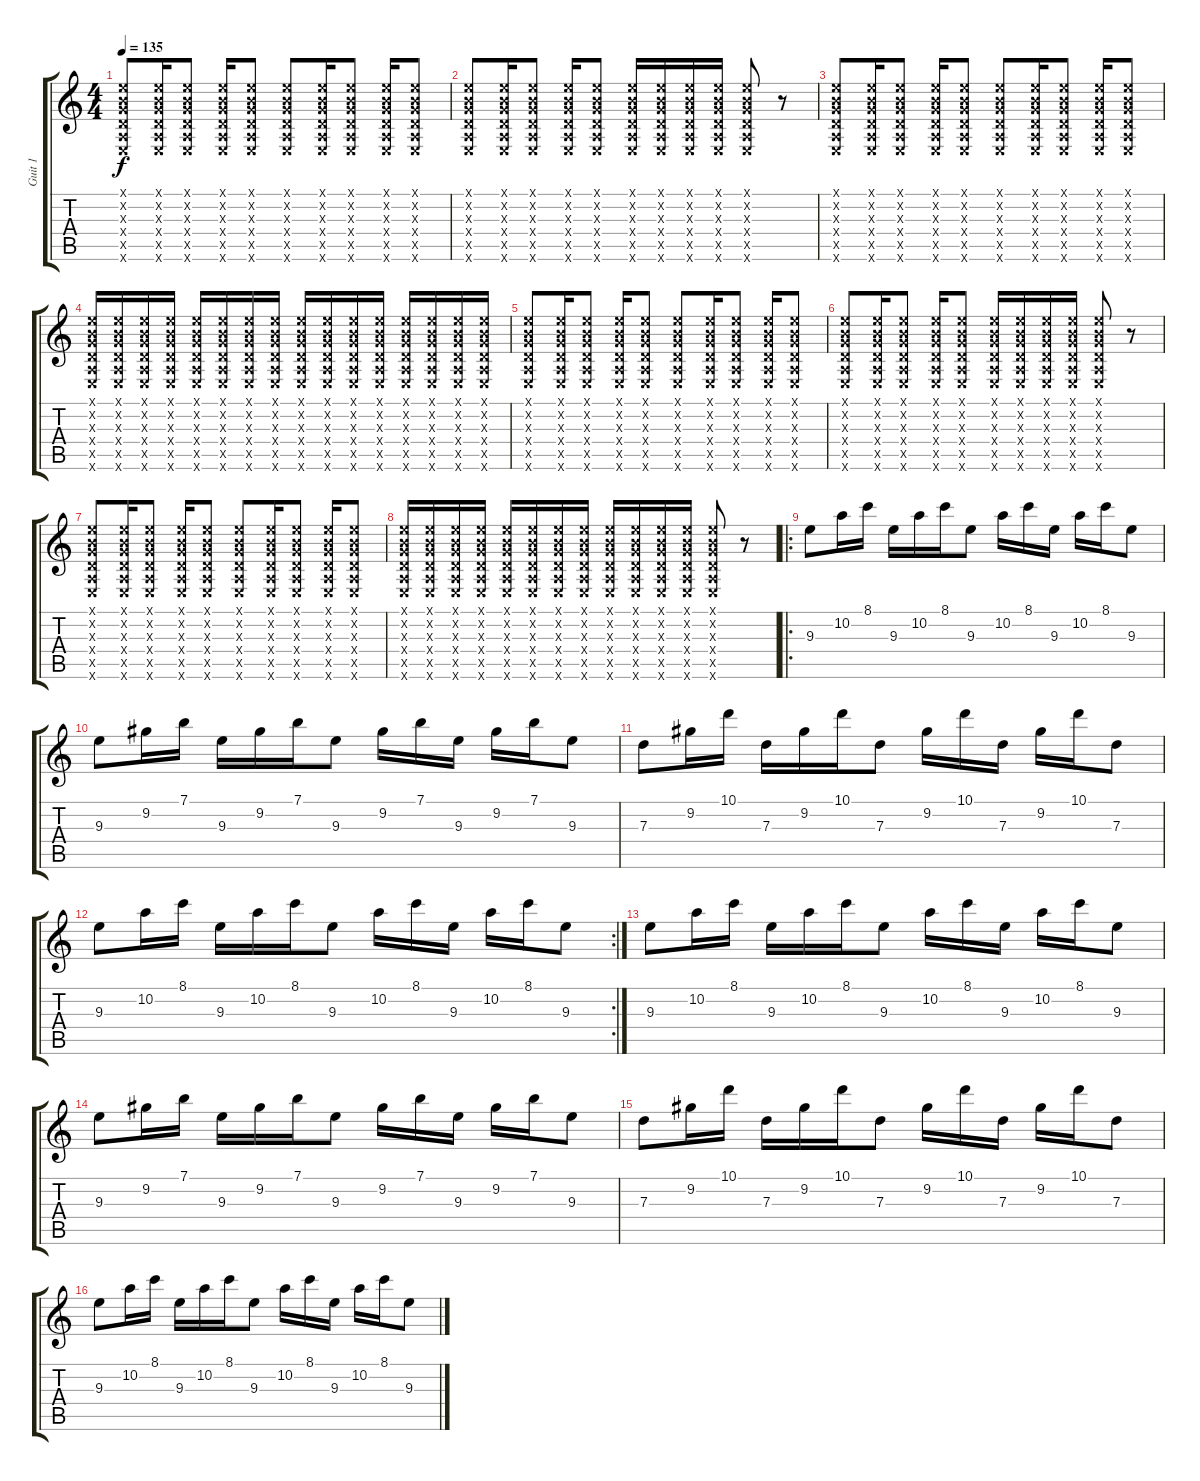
\track ("Guit 1" "Guit 1") {instrument acousticguitarnylon}
\staff {score tabs}
\tuning (E4 B3 G3 D3 A2 E2) {hide}
\ts (4 4)
\tempo 135
\clef g2
\ks c
(0.1{x} 0.2{x} 0.3{x} 0.4{x} 0.5{x} 0.6{x}).8{dy f volume 13} (0.1{x} 0.2{x} 0.3{x} 0.4{x} 0.5{x} 0.6{x}).16 (0.1{x} 0.2{x} 0.3{x} 0.4{x} 0.5{x} 0.6{x}).8 (0.1{x} 0.2{x} 0.3{x} 0.4{x} 0.5{x} 0.6{x}).16 (0.1{x} 0.2{x} 0.3{x} 0.4{x} 0.5{x} 0.6{x}).8 (0.1{x} 0.2{x} 0.3{x} 0.4{x} 0.5{x} 0.6{x}).8 (0.1{x} 0.2{x} 0.3{x} 0.4{x} 0.5{x} 0.6{x}).16 (0.1{x} 0.2{x} 0.3{x} 0.4{x} 0.5{x} 0.6{x}).8 (0.1{x} 0.2{x} 0.3{x} 0.4{x} 0.5{x} 0.6{x}).16 (0.1{x} 0.2{x} 0.3{x} 0.4{x} 0.5{x} 0.6{x}).8 |
(0.1{x} 0.2{x} 0.3{x} 0.4{x} 0.5{x} 0.6{x}).8 (0.1{x} 0.2{x} 0.3{x} 0.4{x} 0.5{x} 0.6{x}).16 (0.1{x} 0.2{x} 0.3{x} 0.4{x} 0.5{x} 0.6{x}).8 (0.1{x} 0.2{x} 0.3{x} 0.4{x} 0.5{x} 0.6{x}).16 (0.1{x} 0.2{x} 0.3{x} 0.4{x} 0.5{x} 0.6{x}).8 (0.1{x} 0.2{x} 0.3{x} 0.4{x} 0.5{x} 0.6{x}).16 (0.1{x} 0.2{x} 0.3{x} 0.4{x} 0.5{x} 0.6{x}).16 (0.1{x} 0.2{x} 0.3{x} 0.4{x} 0.5{x} 0.6{x}).16 (0.1{x} 0.2{x} 0.3{x} 0.4{x} 0.5{x} 0.6{x}).16 (0.1{x} 0.2{x} 0.3{x} 0.4{x} 0.5{x} 0.6{x}).8 r.8 |
(0.1{x} 0.2{x} 0.3{x} 0.4{x} 0.5{x} 0.6{x}).8 (0.1{x} 0.2{x} 0.3{x} 0.4{x} 0.5{x} 0.6{x}).16 (0.1{x} 0.2{x} 0.3{x} 0.4{x} 0.5{x} 0.6{x}).8 (0.1{x} 0.2{x} 0.3{x} 0.4{x} 0.5{x} 0.6{x}).16 (0.1{x} 0.2{x} 0.3{x} 0.4{x} 0.5{x} 0.6{x}).8 (0.1{x} 0.2{x} 0.3{x} 0.4{x} 0.5{x} 0.6{x}).8 (0.1{x} 0.2{x} 0.3{x} 0.4{x} 0.5{x} 0.6{x}).16 (0.1{x} 0.2{x} 0.3{x} 0.4{x} 0.5{x} 0.6{x}).8 (0.1{x} 0.2{x} 0.3{x} 0.4{x} 0.5{x} 0.6{x}).16 (0.1{x} 0.2{x} 0.3{x} 0.4{x} 0.5{x} 0.6{x}).8 |
(0.1{x} 0.2{x} 0.3{x} 0.4{x} 0.5{x} 0.6{x}).16 (0.1{x} 0.2{x} 0.3{x} 0.4{x} 0.5{x} 0.6{x}).16 (0.1{x} 0.2{x} 0.3{x} 0.4{x} 0.5{x} 0.6{x}).16 (0.1{x} 0.2{x} 0.3{x} 0.4{x} 0.5{x} 0.6{x}).16 (0.1{x} 0.2{x} 0.3{x} 0.4{x} 0.5{x} 0.6{x}).16 (0.1{x} 0.2{x} 0.3{x} 0.4{x} 0.5{x} 0.6{x}).16 (0.1{x} 0.2{x} 0.3{x} 0.4{x} 0.5{x} 0.6{x}).16 (0.1{x} 0.2{x} 0.3{x} 0.4{x} 0.5{x} 0.6{x}).16 (0.1{x} 0.2{x} 0.3{x} 0.4{x} 0.5{x} 0.6{x}).16 (0.1{x} 0.2{x} 0.3{x} 0.4{x} 0.5{x} 0.6{x}).16 (0.1{x} 0.2{x} 0.3{x} 0.4{x} 0.5{x} 0.6{x}).16 (0.1{x} 0.2{x} 0.3{x} 0.4{x} 0.5{x} 0.6{x}).16 (0.1{x} 0.2{x} 0.3{x} 0.4{x} 0.5{x} 0.6{x}).16 (0.1{x} 0.2{x} 0.3{x} 0.4{x} 0.5{x} 0.6{x}).16 (0.1{x} 0.2{x} 0.3{x} 0.4{x} 0.5{x} 0.6{x}).16 (0.1{x} 0.2{x} 0.3{x} 0.4{x} 0.5{x} 0.6{x}).16 |
(0.1{x} 0.2{x} 0.3{x} 0.4{x} 0.5{x} 0.6{x}).8 (0.1{x} 0.2{x} 0.3{x} 0.4{x} 0.5{x} 0.6{x}).16 (0.1{x} 0.2{x} 0.3{x} 0.4{x} 0.5{x} 0.6{x}).8 (0.1{x} 0.2{x} 0.3{x} 0.4{x} 0.5{x} 0.6{x}).16 (0.1{x} 0.2{x} 0.3{x} 0.4{x} 0.5{x} 0.6{x}).8 (0.1{x} 0.2{x} 0.3{x} 0.4{x} 0.5{x} 0.6{x}).8 (0.1{x} 0.2{x} 0.3{x} 0.4{x} 0.5{x} 0.6{x}).16 (0.1{x} 0.2{x} 0.3{x} 0.4{x} 0.5{x} 0.6{x}).8 (0.1{x} 0.2{x} 0.3{x} 0.4{x} 0.5{x} 0.6{x}).16 (0.1{x} 0.2{x} 0.3{x} 0.4{x} 0.5{x} 0.6{x}).8 |
(0.1{x} 0.2{x} 0.3{x} 0.4{x} 0.5{x} 0.6{x}).8 (0.1{x} 0.2{x} 0.3{x} 0.4{x} 0.5{x} 0.6{x}).16 (0.1{x} 0.2{x} 0.3{x} 0.4{x} 0.5{x} 0.6{x}).8 (0.1{x} 0.2{x} 0.3{x} 0.4{x} 0.5{x} 0.6{x}).16 (0.1{x} 0.2{x} 0.3{x} 0.4{x} 0.5{x} 0.6{x}).8 (0.1{x} 0.2{x} 0.3{x} 0.4{x} 0.5{x} 0.6{x}).16 (0.1{x} 0.2{x} 0.3{x} 0.4{x} 0.5{x} 0.6{x}).16 (0.1{x} 0.2{x} 0.3{x} 0.4{x} 0.5{x} 0.6{x}).16 (0.1{x} 0.2{x} 0.3{x} 0.4{x} 0.5{x} 0.6{x}).16 (0.1{x} 0.2{x} 0.3{x} 0.4{x} 0.5{x} 0.6{x}).8 r.8 |
(0.1{x} 0.2{x} 0.3{x} 0.4{x} 0.5{x} 0.6{x}).8 (0.1{x} 0.2{x} 0.3{x} 0.4{x} 0.5{x} 0.6{x}).16 (0.1{x} 0.2{x} 0.3{x} 0.4{x} 0.5{x} 0.6{x}).8 (0.1{x} 0.2{x} 0.3{x} 0.4{x} 0.5{x} 0.6{x}).16 (0.1{x} 0.2{x} 0.3{x} 0.4{x} 0.5{x} 0.6{x}).8 (0.1{x} 0.2{x} 0.3{x} 0.4{x} 0.5{x} 0.6{x}).8 (0.1{x} 0.2{x} 0.3{x} 0.4{x} 0.5{x} 0.6{x}).16 (0.1{x} 0.2{x} 0.3{x} 0.4{x} 0.5{x} 0.6{x}).8 (0.1{x} 0.2{x} 0.3{x} 0.4{x} 0.5{x} 0.6{x}).16 (0.1{x} 0.2{x} 0.3{x} 0.4{x} 0.5{x} 0.6{x}).8 |
(0.1{x} 0.2{x} 0.3{x} 0.4{x} 0.5{x} 0.6{x}).16 (0.1{x} 0.2{x} 0.3{x} 0.4{x} 0.5{x} 0.6{x}).16 (0.1{x} 0.2{x} 0.3{x} 0.4{x} 0.5{x} 0.6{x}).16 (0.1{x} 0.2{x} 0.3{x} 0.4{x} 0.5{x} 0.6{x}).16 (0.1{x} 0.2{x} 0.3{x} 0.4{x} 0.5{x} 0.6{x}).16 (0.1{x} 0.2{x} 0.3{x} 0.4{x} 0.5{x} 0.6{x}).16 (0.1{x} 0.2{x} 0.3{x} 0.4{x} 0.5{x} 0.6{x}).16 (0.1{x} 0.2{x} 0.3{x} 0.4{x} 0.5{x} 0.6{x}).16 (0.1{x} 0.2{x} 0.3{x} 0.4{x} 0.5{x} 0.6{x}).16 (0.1{x} 0.2{x} 0.3{x} 0.4{x} 0.5{x} 0.6{x}).16 (0.1{x} 0.2{x} 0.3{x} 0.4{x} 0.5{x} 0.6{x}).16 (0.1{x} 0.2{x} 0.3{x} 0.4{x} 0.5{x} 0.6{x}).16 (0.1{x} 0.2{x} 0.3{x} 0.4{x} 0.5{x} 0.6{x}).8 r.8 |
\ro
9.3.8 10.2.16 8.1.16 9.3.16 10.2.16 8.1.16 9.3.8 10.2.16 8.1.16 9.3.16 10.2.16 8.1.16 9.3.8 |
9.3.8 9.2.16 7.1.16 9.3.16 9.2.16 7.1.16 9.3.8 9.2.16 7.1.16 9.3.16 9.2.16 7.1.16 9.3.8 |
7.3.8 9.2.16 10.1.16 7.3.16 9.2.16 10.1.16 7.3.8 9.2.16 10.1.16 7.3.16 9.2.16 10.1.16 7.3.8 |
\rc 2
9.3.8 10.2.16 8.1.16 9.3.16 10.2.16 8.1.16 9.3.8 10.2.16 8.1.16 9.3.16 10.2.16 8.1.16 9.3.8 |
9.3.8 10.2.16 8.1.16 9.3.16 10.2.16 8.1.16 9.3.8 10.2.16 8.1.16 9.3.16 10.2.16 8.1.16 9.3.8 |
9.3.8 9.2.16 7.1.16 9.3.16 9.2.16 7.1.16 9.3.8 9.2.16 7.1.16 9.3.16 9.2.16 7.1.16 9.3.8 |
7.3.8 9.2.16 10.1.16 7.3.16 9.2.16 10.1.16 7.3.8 9.2.16 10.1.16 7.3.16 9.2.16 10.1.16 7.3.8 |
9.3.8 10.2.16 8.1.16 9.3.16 10.2.16 8.1.16 9.3.8 10.2.16 8.1.16 9.3.16 10.2.16 8.1.16 9.3.8
